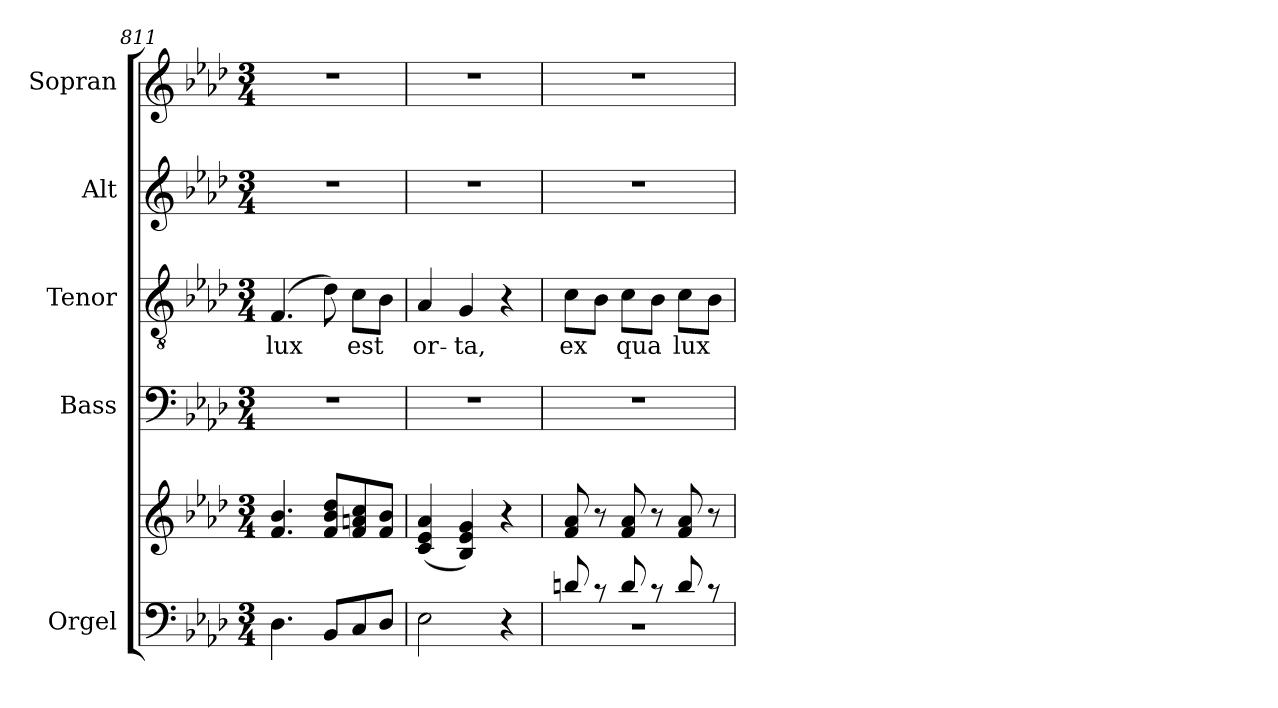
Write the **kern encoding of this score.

**kern	**kern	**kern	**kern	**text	**kern	**kern
*part5	*part5	*part4	*part3	*part3	*part2	*part1
*staff6	*staff5	*staff4	*staff3	*staff3	*staff2	*staff1
*I"Orgel	*	*I"Bass	*I"Tenor	*	*I"Alt	*I"Sopran
*I'Org.	*	*I'B.	*I'T.	*	*I'A.	*I'S.
*clefF4	*clefG2	*clefF4	*clefGv2	*	*clefG2	*clefG2
*k[b-e-a-d-]	*k[b-e-a-d-]	*k[b-e-a-d-]	*k[b-e-a-d-]	*	*k[b-e-a-d-]	*k[b-e-a-d-]
*A-:	*A-:	*A-:	*A-:	*	*A-:	*A-:
*M3/4	*M3/4	*M3/4	*M3/4	*	*M3/4	*M3/4
=811	=811	=811	=811	=811	=811	=811
!	!	!	!	!LO:LY:b	!	!
4.D-\	4.f/ 4.b-/	2.r	(4.F/	lux	2.r	2.r
8BB-/L	8f/ 8b-/ 8dd-/L	.	8d-\)	.	.	.
!	!	!	!	!LO:LY:b	!	!
8C/	8f/ 8an/ 8cc/	.	8c\L	est	.	.
8D-/J	8f/ 8b-/J	.	8B-\J	.	.	.
=812	=812	=812	=812	=812	=812	=812
!	!	!	!	!LO:LY:b	!	!
2E-\	(<4c/ 4e-/ 4a-/	2.r	4A-/	or-	2.r	2.r
!	!	!	!	!LO:LY:b	!	!
.	4B-/ 4e-/ 4g/)	.	4G/	-ta,	.	.
4r	4r	.	4r	.	.	.
=813	=813	=813	=813	=813	=813	=813
*^	*	*	*	*	*	*
!	!LO:N:vis=1	!	!	!	!LO:LY:b	!	!
8dn/	2.r	8f/ 8a-/	2.r	8c\L	ex	2.r	2.r
8rc	.	8r	.	8B-\J	.	.	.
!	!	!	!	!	!LO:LY:b	!	!
8d/	.	8f/ 8a-/	.	8c\L	qua	.	.
8rc	.	8r	.	8B-\J	.	.	.
!	!	!	!	!	!LO:LY:b	!	!
8d/	.	8f/ 8a-/	.	8c\L	lux	.	.
8rc	.	8r	.	8B-\J	.	.	.
*v	*v	*	*	*	*	*	*
=	=	=	=	=	=	=
*-	*-	*-	*-	*-	*-	*-
